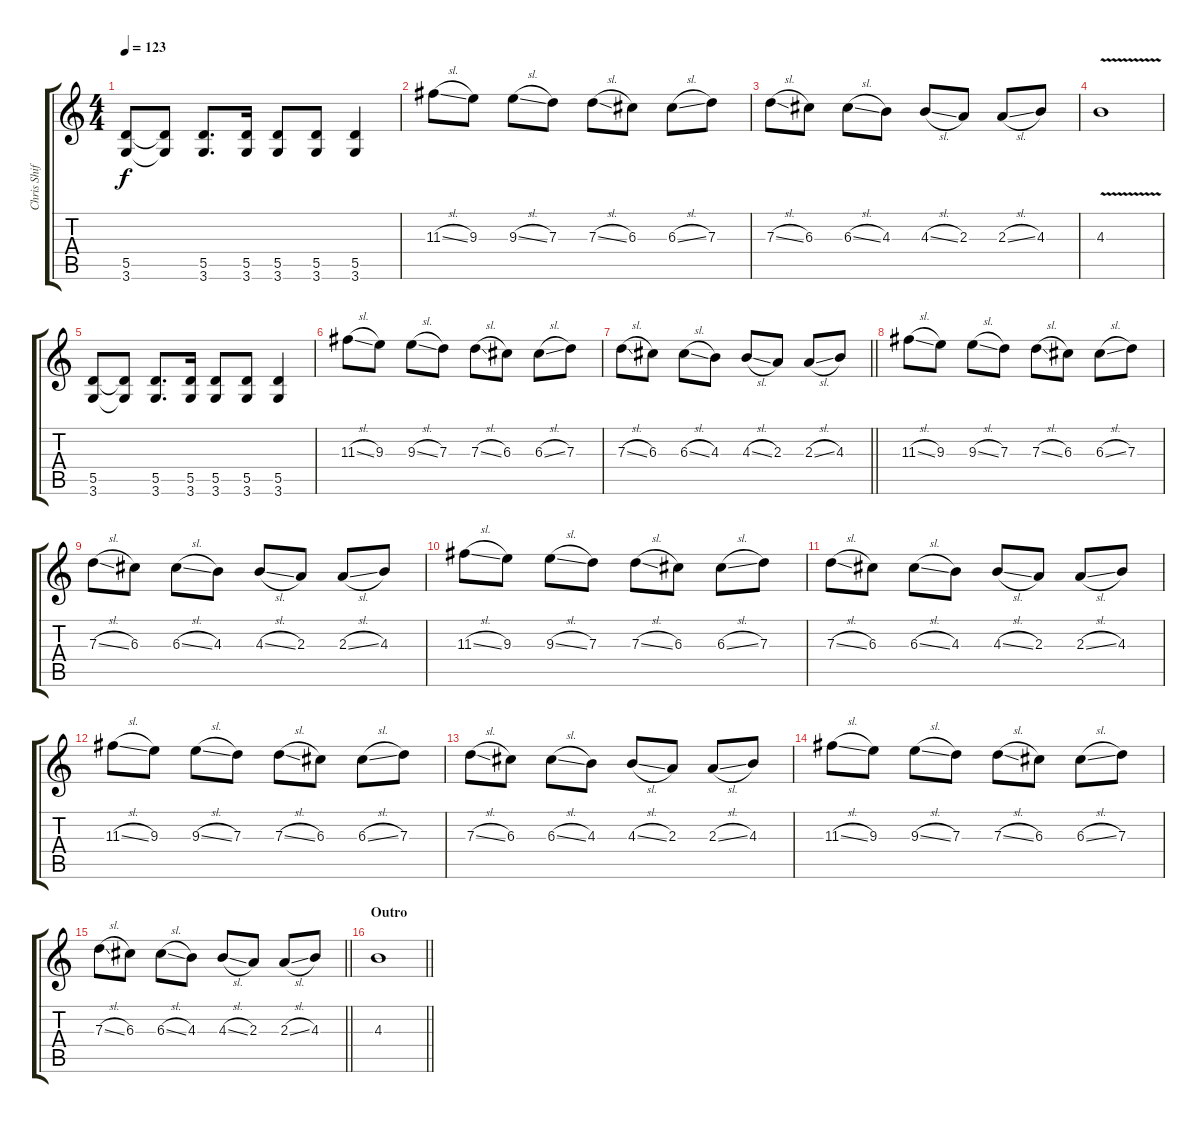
\track ("Chris Shiflett (Lead guitar)" "Chris Shif") {instrument distortionguitar}
\staff {score tabs}
\tuning (E4 B3 G3 D3 A2 E2) {hide}
\ts (4 4)
\tempo 123
\clef g2
\ks c
(5.5 3.6).8{dy f} (5.5{t} 3.6{t}).8 (5.5 3.6).8{d} (5.5 3.6).16 (5.5 3.6).8 (5.5 3.6).8 (5.5 3.6).4 |
11.3{sl}.8{volume 16 balance 8} 9.3.8 9.3{sl}.8 7.3.8 7.3{sl}.8 6.3.8 6.3{sl}.8 7.3.8 |
7.3{sl}.8 6.3.8 6.3{sl}.8 4.3.8 4.3{sl}.8 2.3.8 2.3{sl}.8 4.3.8 |
4.3{v}.1{volume 10} |
(5.5 3.6).8{volume 16 balance 16} (5.5{t} 3.6{t}).8 (5.5 3.6).8{d} (5.5 3.6).16 (5.5 3.6).8 (5.5 3.6).8 (5.5 3.6).4 |
11.3{sl}.8{volume 16 balance 8} 9.3.8 9.3{sl}.8 7.3.8 7.3{sl}.8 6.3.8 6.3{sl}.8 7.3.8 |
\barLineRight lightlight
7.3{sl}.8 6.3.8 6.3{sl}.8 4.3.8 4.3{sl}.8 2.3.8 2.3{sl}.8 4.3.8 |
\section ("" "")
11.3{sl}.8 9.3.8 9.3{sl}.8 7.3.8 7.3{sl}.8 6.3.8 6.3{sl}.8 7.3.8 |
7.3{sl}.8 6.3.8 6.3{sl}.8 4.3.8 4.3{sl}.8 2.3.8 2.3{sl}.8 4.3.8 |
11.3{sl}.8 9.3.8 9.3{sl}.8 7.3.8 7.3{sl}.8 6.3.8 6.3{sl}.8 7.3.8 |
7.3{sl}.8 6.3.8 6.3{sl}.8 4.3.8 4.3{sl}.8 2.3.8 2.3{sl}.8 4.3.8 |
11.3{sl}.8 9.3.8 9.3{sl}.8 7.3.8 7.3{sl}.8 6.3.8 6.3{sl}.8 7.3.8 |
7.3{sl}.8 6.3.8 6.3{sl}.8 4.3.8 4.3{sl}.8 2.3.8 2.3{sl}.8 4.3.8 |
11.3{sl}.8 9.3.8 9.3{sl}.8 7.3.8 7.3{sl}.8 6.3.8 6.3{sl}.8 7.3.8 |
\barLineRight lightlight
7.3{sl}.8 6.3.8 6.3{sl}.8 4.3.8 4.3{sl}.8 2.3.8 2.3{sl}.8 4.3.8 |
\section ("" "Outro")
\barLineRight lightlight
4.3.1{balance 0}
